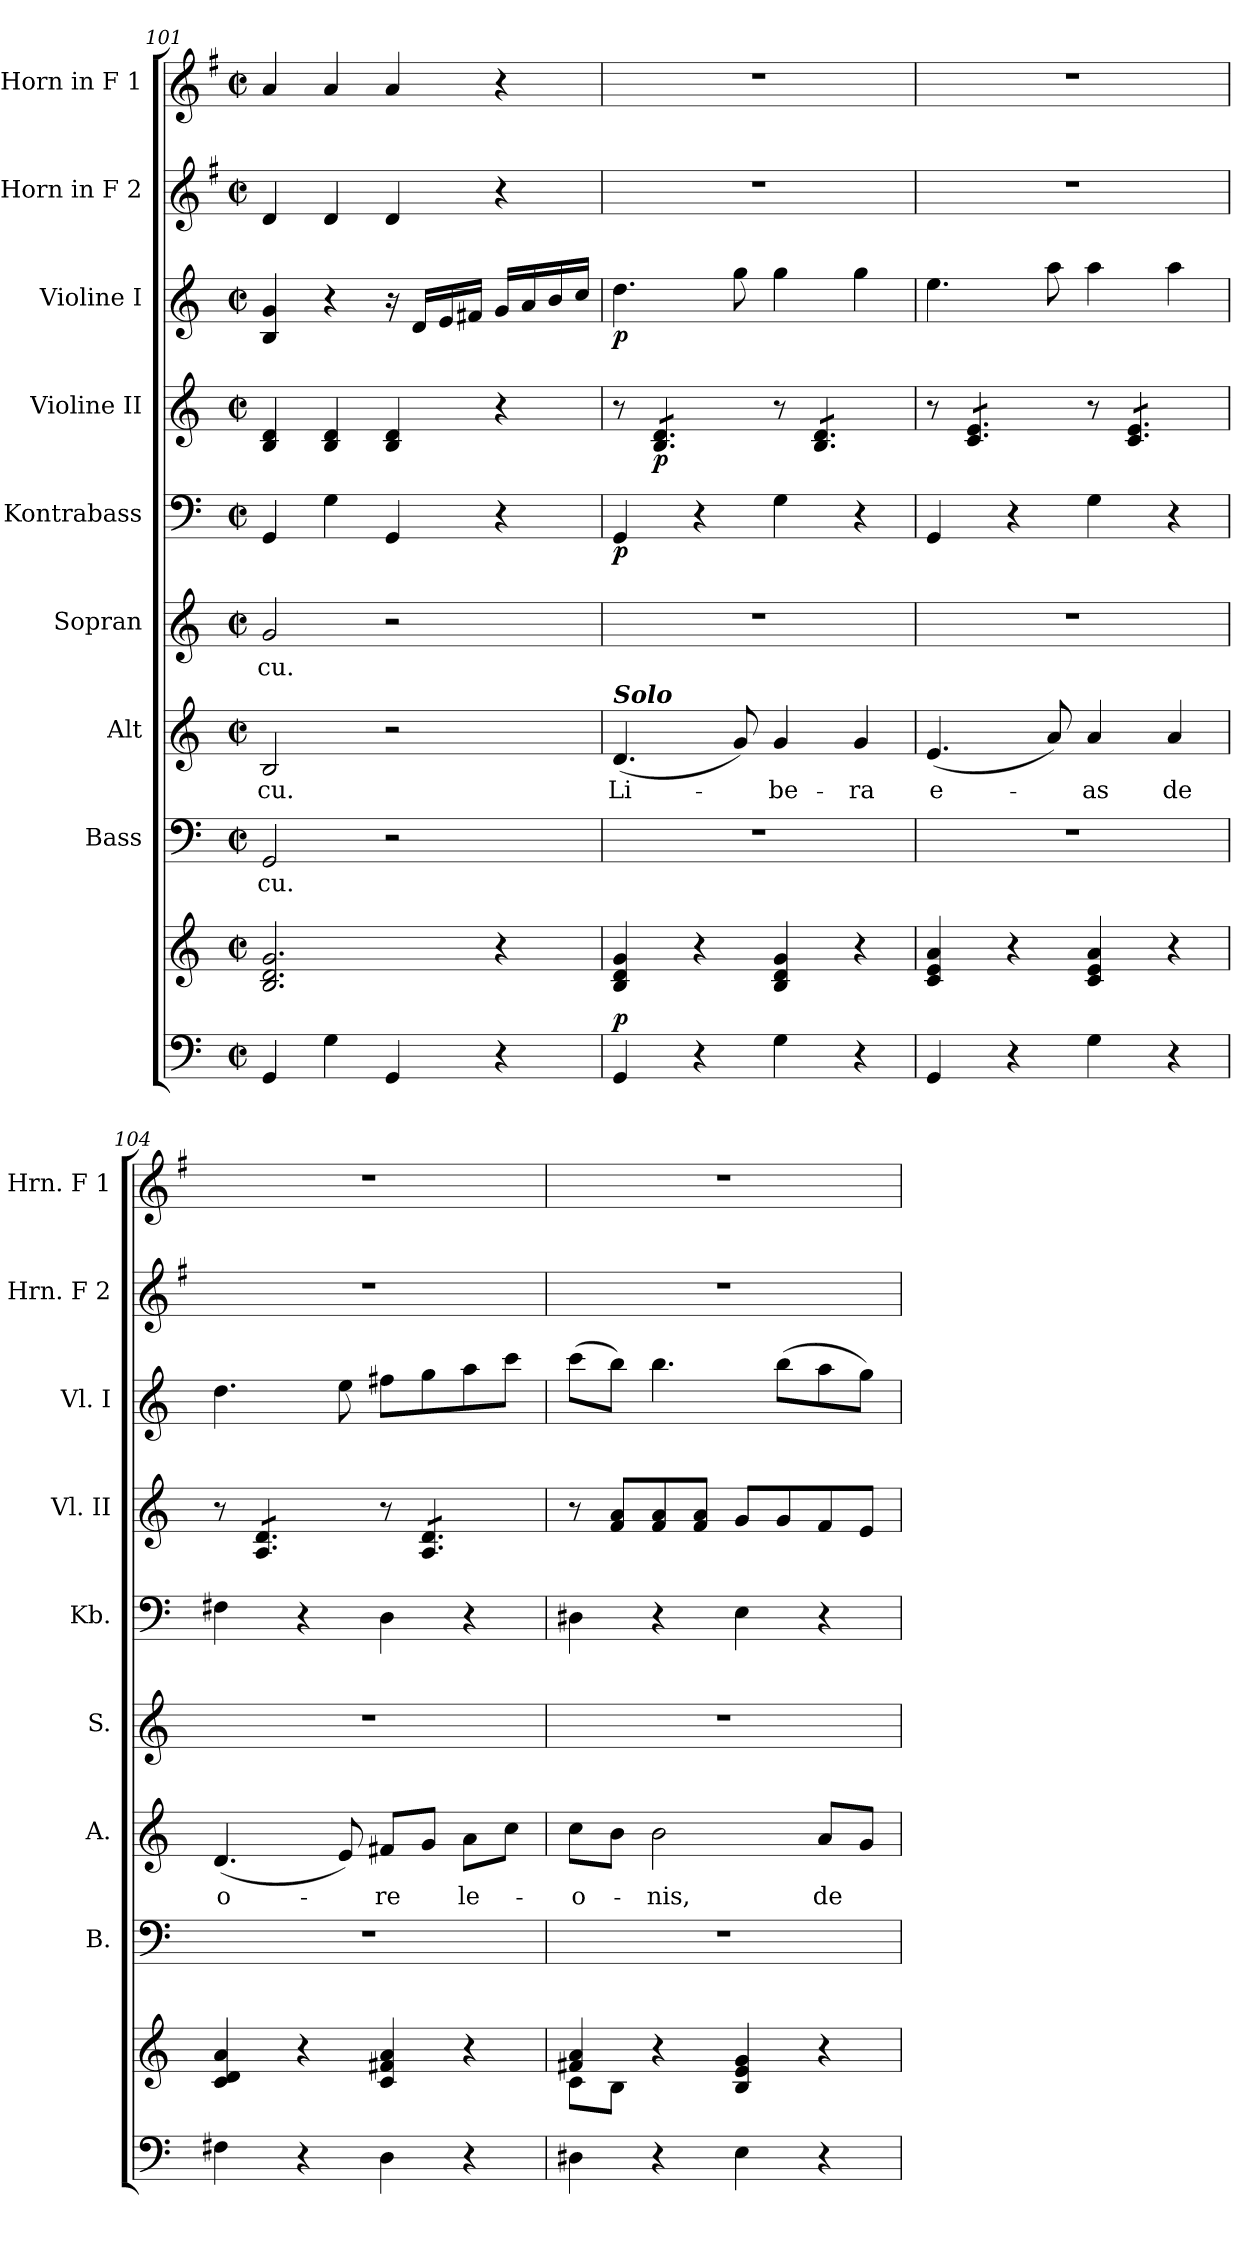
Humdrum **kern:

**kern	**kern	**dynam	**kern	**text	**kern	**text	**kern	**text	**kern	**dynam	**kern	**dynam	**kern	**dynam	**kern	**kern
*part9	*part9	*part9	*part8	*part8	*part7	*part7	*part6	*part6	*part5	*part5	*part4	*part4	*part3	*part3	*part2	*part1
*staff10	*staff9	*staff9/10	*staff8	*staff8	*staff7	*staff7	*staff6	*staff6	*staff5	*staff5	*staff4	*staff4	*staff3	*staff3	*staff2	*staff1
*	*	*	*I"Bass	*	*I"Alt	*	*I"Sopran	*	*I"Kontrabass	*	*I"Violine II	*	*I"Violine I	*	*I"Horn in F 2	*I"Horn in F 1
*	*	*	*I'B.	*	*I'A.	*	*I'S.	*	*I'Kb.	*	*I'Vl. II	*	*I'Vl. I	*	*I'Hrn. F 2	*I'Hrn. F 1
*clefF4	*clefG2	*	*clefF4	*	*clefG2	*	*clefG2	*	*clefF4	*	*clefG2	*	*clefG2	*	*clefG2	*clefG2
*	*	*	*	*	*	*	*	*	*ITrd7c12	*	*	*	*	*	*ITrd4c7	*ITrd4c7
*k[]	*k[]	*	*k[]	*	*k[]	*	*k[]	*	*k[]	*	*k[]	*	*k[]	*	*k[]	*k[]
*C:	*C:	*	*C:	*	*C:	*	*C:	*	*C:	*	*C:	*	*C:	*	*C:	*C:
*M2/2	*M2/2	*	*M2/2	*	*M2/2	*	*M2/2	*	*M2/2	*	*M2/2	*	*M2/2	*	*M2/2	*M2/2
*met(c|)	*met(c|)	*	*met(c|)	*	*met(c|)	*	*met(c|)	*	*met(c|)	*	*met(c|)	*	*met(c|)	*	*met(c|)	*met(c|)
=101	=101	=101	=101	=101	=101	=101	=101	=101	=101	=101	=101	=101	=101	=101	=101	=101
!	!	!	!	!LO:LY:b	!	!LO:LY:b	!	!LO:LY:b	!	!	!	!	!	!	!	!
4GG/	2.B/ 2.d/ 2.g/	.	2GG/	-cu.	2B/	-cu.	2g/	-cu.	4GGG/	.	4B/ 4d/	.	4B/ 4g/	.	4G/	4d/
4G\	.	.	.	.	.	.	.	.	4GG\	.	4B/ 4d/	.	4r	.	4G/	4d/
4GG/	.	.	2r	.	2r	.	2r	.	4GGG/	.	4B/ 4d/	.	16r	.	4G/	4d/
.	.	.	.	.	.	.	.	.	.	.	.	.	16d/LL	.	.	.
.	.	.	.	.	.	.	.	.	.	.	.	.	16e/	.	.	.
.	.	.	.	.	.	.	.	.	.	.	.	.	16f#X/JJ	.	.	.
4r	4r	.	.	.	.	.	.	.	4r	.	4r	.	16g/LL	.	4r	4r
.	.	.	.	.	.	.	.	.	.	.	.	.	16a/	.	.	.
.	.	.	.	.	.	.	.	.	.	.	.	.	16b/	.	.	.
.	.	.	.	.	.	.	.	.	.	.	.	.	16cc/JJ	.	.	.
=102	=102	=102	=102	=102	=102	=102	=102	=102	=102	=102	=102	=102	=102	=102	=102	=102
!	!	!	!	!	!LO:TX:a:Bi:t=Solo	!	!	!	!	!	!	!	!	!	!	!
!	!	!LO:DY:a=2	!	!	!	!LO:LY:b	!	!	!	!LO:DY:b	!	!	!	!LO:DY:b	!	!
4GG/	4B/ 4d/ 4g/	p	1r	.	(<4.d/	Li-	1r	.	4GGG/	p	8r	.	4.dd\	p	1r	1r
!	!	!	!	!	!	!	!	!	!	!	!	!LO:DY:b	!	!	!	!
*	*	*	*	*	*	*	*	*	*	*	*tremolo	*	*	*	*	*
.	.	.	.	.	.	.	.	.	.	.	8B/ 8d/L	p	.	.	.	.
4r	4r	.	.	.	.	.	.	.	4r	.	8B/ 8d/	.	.	.	.	.
.	.	.	.	.	8g/)	.	.	.	.	.	8B/ 8d/J	.	8gg\	.	.	.
!	!	!	!	!	!	!LO:LY:b	!	!	!	!	!	!	!	!	!	!
4G\	4B/ 4d/ 4g/	.	.	.	4g/	-be-	.	.	4GG\	.	8r	.	4gg\	.	.	.
.	.	.	.	.	.	.	.	.	.	.	8B/ 8d/L	.	.	.	.	.
!	!	!	!	!	!	!LO:LY:b	!	!	!	!	!	!	!	!	!	!
4r	4r	.	.	.	4g/	-ra	.	.	4r	.	8B/ 8d/	.	4gg\	.	.	.
.	.	.	.	.	.	.	.	.	.	.	8B/ 8d/J	.	.	.	.	.
!!LO:PB:g=z
=103	=103	=103	=103	=103	=103	=103	=103	=103	=103	=103	=103	=103	=103	=103	=103	=103
!	!	!	!	!	!	!LO:LY:b	!	!	!	!	!	!	!	!	!	!
4GG/	4c/ 4e/ 4a/	.	1r	.	(<4.e/	e-	1r	.	4GGG/	.	8r	.	4.ee\	.	1r	1r
.	.	.	.	.	.	.	.	.	.	.	8c/ 8e/L	.	.	.	.	.
4r	4r	.	.	.	.	.	.	.	4r	.	8c/ 8e/	.	.	.	.	.
.	.	.	.	.	8a/)	.	.	.	.	.	8c/ 8e/J	.	8aa\	.	.	.
!	!	!	!	!	!	!LO:LY:b	!	!	!	!	!	!	!	!	!	!
4G\	4c/ 4e/ 4a/	.	.	.	4a/	-as	.	.	4GG\	.	8r	.	4aa\	.	.	.
.	.	.	.	.	.	.	.	.	.	.	8c/ 8e/L	.	.	.	.	.
!	!	!	!	!	!	!LO:LY:b	!	!	!	!	!	!	!	!	!	!
4r	4r	.	.	.	4a/	de	.	.	4r	.	8c/ 8e/	.	4aa\	.	.	.
.	.	.	.	.	.	.	.	.	.	.	8c/ 8e/J	.	.	.	.	.
=104	=104	=104	=104	=104	=104	=104	=104	=104	=104	=104	=104	=104	=104	=104	=104	=104
!	!	!	!	!	!	!LO:LY:b	!	!	!	!	!	!	!	!	!	!
4F#X\	4c/ 4d/ 4a/	.	1r	.	(<4.d/	o-	1r	.	4FF#X\	.	8r	.	4.dd\	.	1r	1r
.	.	.	.	.	.	.	.	.	.	.	8A/ 8d/L	.	.	.	.	.
4r	4r	.	.	.	.	.	.	.	4r	.	8A/ 8d/	.	.	.	.	.
.	.	.	.	.	8e/)	.	.	.	.	.	8A/ 8d/J	.	8ee\	.	.	.
!	!	!	!	!	!	!LO:LY:b	!	!	!	!	!	!	!	!	!	!
4D\	4c/ 4f#X/ 4a/	.	.	.	8f#X/L	-re	.	.	4DD\	.	8r	.	8ff#X\L	.	.	.
.	.	.	.	.	8g/J	.	.	.	.	.	8A/ 8d/L	.	8gg\	.	.	.
!	!	!	!	!	!	!LO:LY:b	!	!	!	!	!	!	!	!	!	!
4r	4r	.	.	.	8a\L	le-	.	.	4r	.	8A/ 8d/	.	8aa\	.	.	.
.	.	.	.	.	8cc\J	.	.	.	.	.	8A/ 8d/J	.	8ccc\J	.	.	.
*	*	*	*	*	*	*	*	*	*	*	*Xtremolo	*	*	*	*	*
=105	=105	=105	=105	=105	=105	=105	=105	=105	=105	=105	=105	=105	=105	=105	=105	=105
*	*^	*	*	*	*	*	*	*	*	*	*	*	*	*	*	*
!	!	!	!	!	!	!	!LO:LY:b	!	!	!	!	!	!	!	!	!	!
4D#X\	4f#X/ 4a/	8c\L	.	1r	.	8cc\L	-o-	1r	.	4DD#X\	.	8r	.	(>8ccc\L	.	1r	1r
.	.	8B\J	.	.	.	8b\J	.	.	.	.	.	8f/ 8a/L	.	8bb\J)	.	.	.
!	!	!	!	!	!	!	!LO:LY:b	!	!	!	!	!	!	!	!	!	!
4r	4r	2.ryy	.	.	.	2b\	-nis,	.	.	4r	.	8f/ 8a/	.	4.bb\	.	.	.
.	.	.	.	.	.	.	.	.	.	.	.	8f/ 8a/J	.	.	.	.	.
4E\	4B/ 4e/ 4g/	.	.	.	.	.	.	.	.	4EE\	.	8g/L	.	.	.	.	.
.	.	.	.	.	.	.	.	.	.	.	.	8g/	.	(>8bb\L	.	.	.
!	!	!	!	!	!	!	!LO:LY:b	!	!	!	!	!	!	!	!	!	!
4r	4r	.	.	.	.	8a/L	de	.	.	4r	.	8f/	.	8aa\	.	.	.
.	.	.	.	.	.	8g/J	.	.	.	.	.	8e/J	.	8gg\J)	.	.	.
*	*v	*v	*	*	*	*	*	*	*	*	*	*	*	*	*	*	*
=	=	=	=	=	=	=	=	=	=	=	=	=	=	=	=	=
*-	*-	*-	*-	*-	*-	*-	*-	*-	*-	*-	*-	*-	*-	*-	*-	*-
